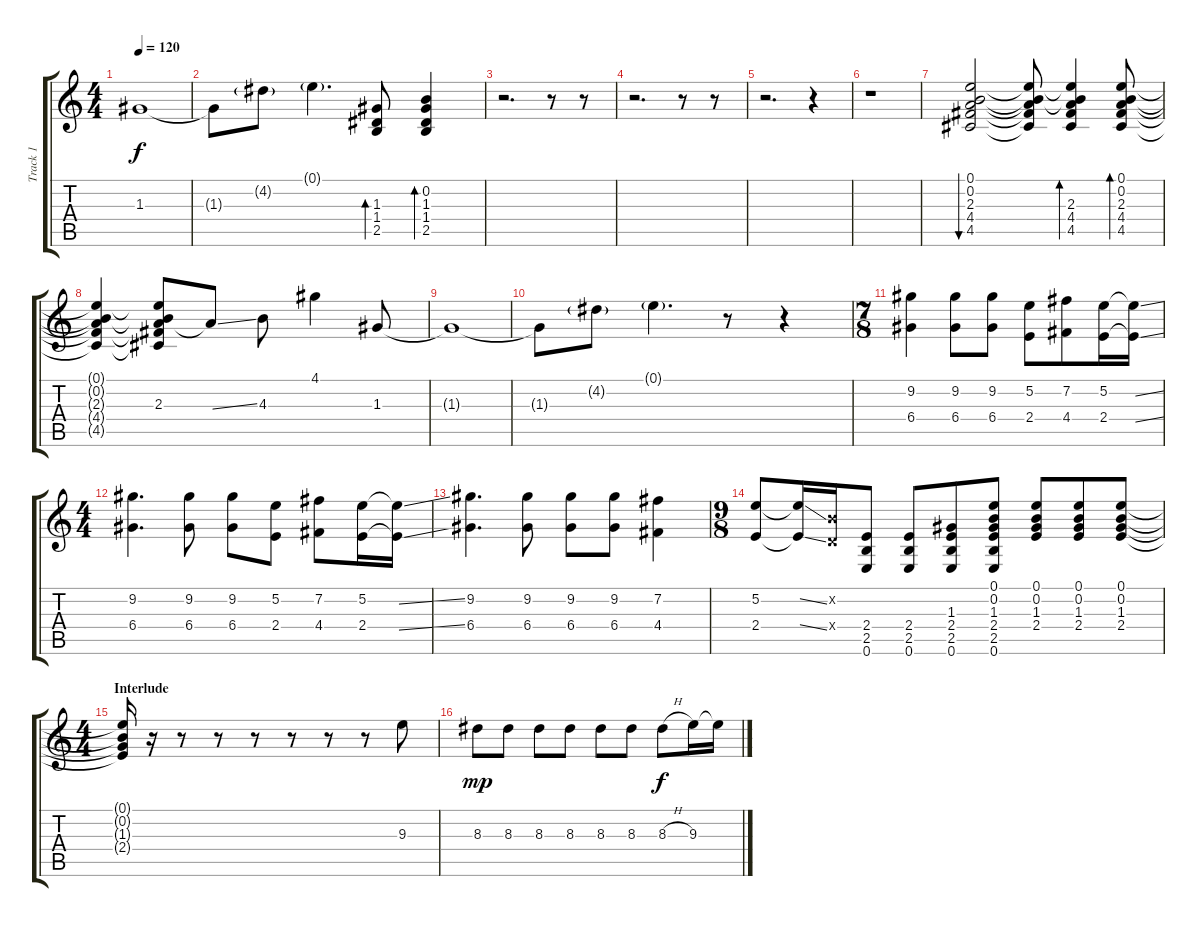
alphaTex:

\track ("Track 1" "Track 1") {instrument distortionguitar}
\staff {score tabs}
\tuning (E4 B3 G3 D3 A2 E2) {hide}
\ts (4 4)
\tempo 120
\clef g2
\ks c
1.3{t}.1{dy f} |
1.3{t}.8 4.2{g}.8 0.1{g}.4{d} (1.3 1.4 2.5).8{bd 120} (0.2 1.3 1.4 2.5).4{bd 120} |
r.2{d} r.8 r.8 |
r.2{d} r.8 r.8 |
r.2{d} r.4 |
r.1 |
(0.1 0.2 2.3 4.4 4.5).2{bu 120} (0.1{t} 0.2{t} 2.3{t} 4.4{t} 4.5{t}).8 (0.1{t} 0.2{t} 2.3 4.4 4.5).4{bd 120} (0.1 0.2 2.3 4.4 4.5).8{bd 120} |
(0.1{t} 0.2{t} 2.3{t} 4.4{t} 4.5{t}).4 (0.1{t} 0.2{t} 2.3 4.4{t} 4.5{t}).8 2.3{ss t}.8 4.3.8 4.1.4 1.3.8 |
1.3{t}.1 |
1.3{t}.8 4.2{g}.8 0.1{g}.4{d} r.8 r.4 |
\ts (7 8)
(9.2 6.4).4 (9.2 6.4).8 (9.2 6.4).8 (5.2 2.4).8 (7.2 4.4).8 (5.2 2.4).16 (5.2{ss t} 2.4{ss t}).16 |
\ts (4 4)
(9.2 6.4).4{d} (9.2 6.4).8 (9.2 6.4).8 (5.2 2.4).8 (7.2 4.4).8 (5.2 2.4).16 (5.2{ss t} 2.4{ss t}).16 |
(9.2 6.4).4{d} (9.2 6.4).8 (9.2 6.4).8 (9.2 6.4).8 (7.2 4.4).4 |
\ts (9 8)
(5.2 2.4).8 (5.2{ss t} 2.4{ss t}).16 (0.2{x} 0.4{x}).16 (2.4 2.5 0.6).8 (2.4 2.5 0.6).8 (1.3 2.4 2.5 0.6).8 (0.1 0.2 1.3 2.4 2.5 0.6).8 (0.1 0.2 1.3 2.4).8 (0.1 0.2 1.3 2.4).8 (0.1 0.2 1.3 2.4).8 |
\ts (4 4)
\section ("" "Interlude")
(0.1{t} 0.2{t} 1.3{t} 2.4{t}).16 r.16 r.8 r.8 r.8 r.8 r.8 r.8 9.3.8 |
8.3.8{dy mp} 8.3.8 8.3.8 8.3.8 8.3.8 8.3.8 8.3{h}.8{dy f} 9.3.16 9.3{ss t}.16
